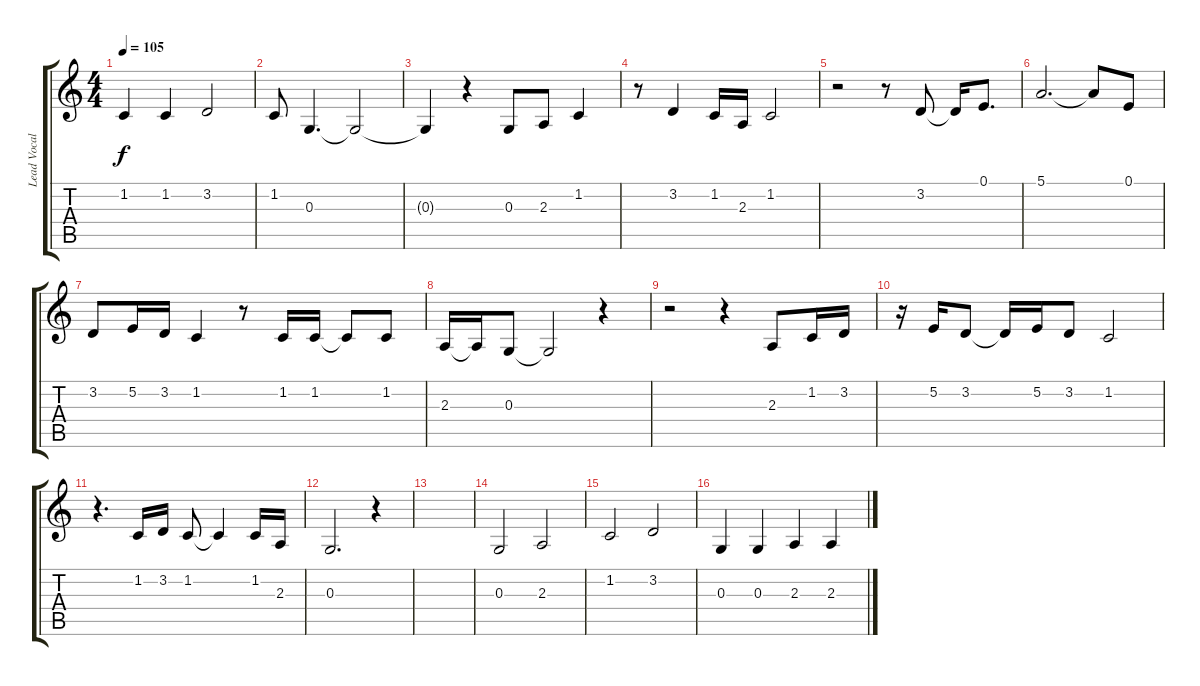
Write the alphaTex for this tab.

\track ("Lead Vocal" "Lead Vocal") {instrument synthvoice}
\staff {score tabs}
\tuning (E4 B3 G3 D3 A2 E2) {hide}
\ts (4 4)
\tempo 105
\clef g2
\ks c
1.2.4{dy f} 1.2.4 3.2.2 |
1.2.8 0.3.4{d} 0.3{t}.2 |
0.3{t}.4 r.4 0.3.8 2.3.8 1.2.4 |
r.8 3.2.4 1.2.16 2.3.16 1.2.2 |
r.2 r.8 3.2.8 3.2{t}.16 0.1.8{d} |
5.1.2{d} 5.1{t}.8 0.1.8 |
3.2.8 5.2.16 3.2.16 1.2.4 r.8 1.2.16 1.2.16 1.2{t}.8 1.2.8 |
2.3.16 2.3{t}.16 0.3.8 0.3{t}.2 r.4 |
r.2 r.4 2.3.8 1.2.16 3.2.16 |
r.16 5.2.16 3.2.8 3.2{t}.16 5.2.16 3.2.8 1.2.2 |
r.4{d} 1.2.16 3.2.16 1.2.8 1.2{t}.4 1.2.16 2.3.16 |
0.3.2{d} r.4 |
|
0.3.2 2.3.2 |
1.2.2 3.2.2 |
0.3.4 0.3.4 2.3.4 2.3.4
